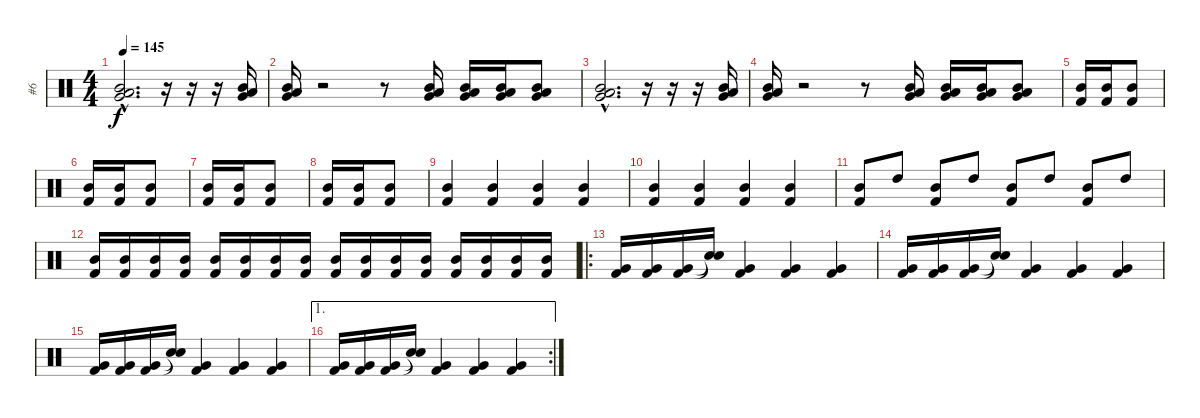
\track ("#6" "#6") {instrument percussion}
\staff {score}
\articulation defaults
\ts (4 4)
\tempo 145
\clef neutral
\ks c
("Mid Tom (hit)"{hac} "Low Floor Tom (hit)"{hac} "Very Low Tom (hit)"{hac}).2{d dy f} r.16 r.16 r.16 ("Mid Tom (hit)" "Low Floor Tom (hit)" "Very Low Tom (hit)").16 |
("Mid Tom (hit)" "Low Floor Tom (hit)" "Very Low Tom (hit)").16 r.2 r.8 ("Mid Tom (hit)" "Low Floor Tom (hit)" "Very Low Tom (hit)").16 ("Mid Tom (hit)" "Low Floor Tom (hit)" "Very Low Tom (hit)").16 ("Mid Tom (hit)" "Low Floor Tom (hit)" "Very Low Tom (hit)").16 ("Mid Tom (hit)" "Low Floor Tom (hit)" "Very Low Tom (hit)").8 |
("Mid Tom (hit)"{hac} "Low Floor Tom (hit)"{hac} "Very Low Tom (hit)"{hac}).2{d} r.16 r.16 r.16 ("Mid Tom (hit)" "Low Floor Tom (hit)" "Very Low Tom (hit)").16 |
("Mid Tom (hit)" "Low Floor Tom (hit)" "Very Low Tom (hit)").16 r.2 r.8 ("Mid Tom (hit)" "Low Floor Tom (hit)" "Very Low Tom (hit)").16 ("Mid Tom (hit)" "Low Floor Tom (hit)" "Very Low Tom (hit)").16 ("Mid Tom (hit)" "Low Floor Tom (hit)" "Very Low Tom (hit)").16 ("Mid Tom (hit)" "Low Floor Tom (hit)" "Very Low Tom (hit)").8 |
("Mid Tom (hit)" "Kick (hit) 2").16 ("Mid Tom (hit)" "Kick (hit) 2").16 ("Mid Tom (hit)" "Kick (hit) 2").8 |
("Mid Tom (hit)" "Kick (hit) 2").16 ("Mid Tom (hit)" "Kick (hit) 2").16 ("Mid Tom (hit)" "Kick (hit) 2").8 |
("Mid Tom (hit)" "Kick (hit) 2").16 ("Mid Tom (hit)" "Kick (hit) 2").16 ("Mid Tom (hit)" "Kick (hit) 2").8 |
("Mid Tom (hit)" "Kick (hit) 2").16 ("Mid Tom (hit)" "Kick (hit) 2").16 ("Mid Tom (hit)" "Kick (hit) 2").8 |
("Mid Tom (hit)" "Kick (hit) 2").4 ("Mid Tom (hit)" "Kick (hit) 2").4 ("Mid Tom (hit)" "Kick (hit) 2").4 ("Mid Tom (hit)" "Kick (hit) 2").4 |
("Mid Tom (hit)" "Kick (hit) 2").4 ("Mid Tom (hit)" "Kick (hit) 2").4 ("Mid Tom (hit)" "Kick (hit) 2").4 ("Mid Tom (hit)" "Kick (hit) 2").4 |
("Mid Tom (hit)" "Kick (hit) 2").8 "High Tom (hit)".8 ("Mid Tom (hit)" "Kick (hit) 2").8 "High Tom (hit)".8 ("Mid Tom (hit)" "Kick (hit) 2").8 "High Tom (hit)".8 ("Mid Tom (hit)" "Kick (hit) 2").8 "High Tom (hit)".8 |
("Mid Tom (hit)" "Kick (hit) 2").16 ("Mid Tom (hit)" "Kick (hit) 2").16 ("Mid Tom (hit)" "Kick (hit) 2").16 ("Mid Tom (hit)" "Kick (hit) 2").16 ("Mid Tom (hit)" "Kick (hit) 2").16 ("Mid Tom (hit)" "Kick (hit) 2").16 ("Mid Tom (hit)" "Kick (hit) 2").16 ("Mid Tom (hit)" "Kick (hit) 2").16 ("Mid Tom (hit)" "Kick (hit) 2").16 ("Mid Tom (hit)" "Kick (hit) 2").16 ("Mid Tom (hit)" "Kick (hit) 2").16 ("Mid Tom (hit)" "Kick (hit) 2").16 ("Mid Tom (hit)" "Kick (hit) 2").16 ("Mid Tom (hit)" "Kick (hit) 2").16 ("Mid Tom (hit)" "Kick (hit) 2").16 ("Mid Tom (hit)" "Kick (hit) 2").16 |
\ro
("Very Low Tom (hit)" "Kick (hit) 2").16 ("Very Low Tom (hit)" "Kick (hit) 2").16 ("Very Low Tom (hit)" "Kick (hit) 2").16 ("Snare (hit)"{t} "Snare (hit)"{t}).16 ("Very Low Tom (hit)" "Kick (hit) 2").4 ("Very Low Tom (hit)" "Kick (hit) 2").4 ("Very Low Tom (hit)" "Kick (hit) 2").4 |
("Very Low Tom (hit)" "Kick (hit) 2").16 ("Very Low Tom (hit)" "Kick (hit) 2").16 ("Very Low Tom (hit)" "Kick (hit) 2").16 ("Snare (hit)"{t} "Snare (hit)"{t}).16 ("Very Low Tom (hit)" "Kick (hit) 2").4 ("Very Low Tom (hit)" "Kick (hit) 2").4 ("Very Low Tom (hit)" "Kick (hit) 2").4 |
("Very Low Tom (hit)" "Kick (hit) 2").16 ("Very Low Tom (hit)" "Kick (hit) 2").16 ("Very Low Tom (hit)" "Kick (hit) 2").16 ("Snare (hit)"{t} "Snare (hit)"{t}).16 ("Very Low Tom (hit)" "Kick (hit) 2").4 ("Very Low Tom (hit)" "Kick (hit) 2").4 ("Very Low Tom (hit)" "Kick (hit) 2").4 |
\ae 1
\rc 2
("Very Low Tom (hit)" "Kick (hit) 2").16 ("Very Low Tom (hit)" "Kick (hit) 2").16 ("Very Low Tom (hit)" "Kick (hit) 2").16 ("Snare (hit)"{t} "Snare (hit)"{t}).16 ("Very Low Tom (hit)" "Kick (hit) 2").4 ("Very Low Tom (hit)" "Kick (hit) 2").4 ("Very Low Tom (hit)" "Kick (hit) 2").4
